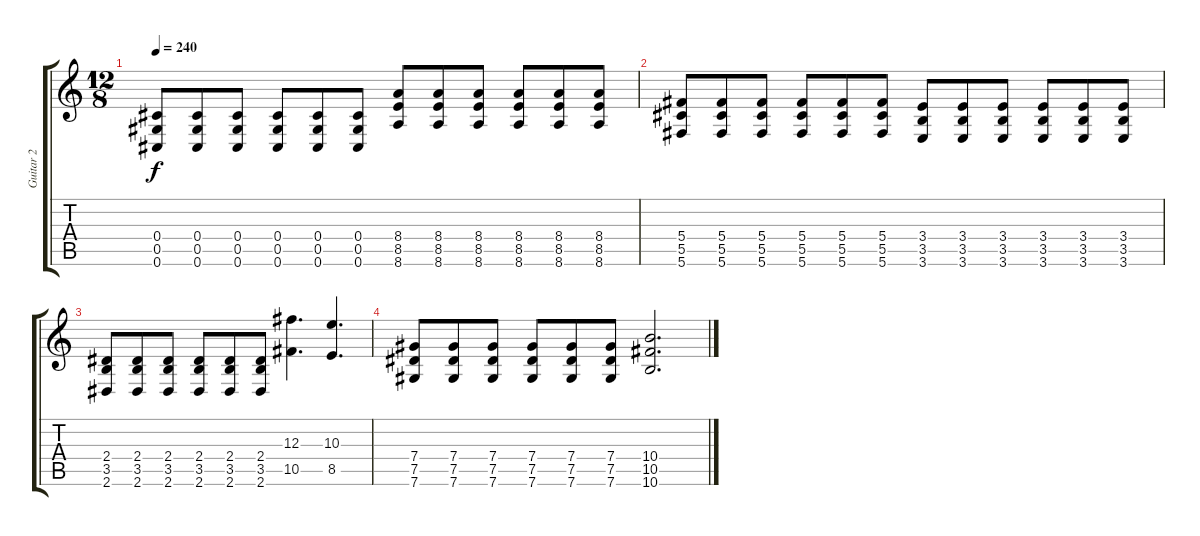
\track ("Guitar 2" "Guitar 2") {instrument distortionguitar}
\staff {score tabs}
\tuning (Eb4 Bb3 Gb3 Db3 Ab2 Db2) {hide}
\ts (12 8)
\tempo 240
\clef g2
\ks c
(0.4 0.5 0.6).8{dy f} (0.4 0.5 0.6).8 (0.4 0.5 0.6).8 (0.4 0.5 0.6).8 (0.4 0.5 0.6).8 (0.4 0.5 0.6).8 (8.4 8.5 8.6).8 (8.4 8.5 8.6).8 (8.4 8.5 8.6).8 (8.4 8.5 8.6).8 (8.4 8.5 8.6).8 (8.4 8.5 8.6).8 |
(5.4 5.5 5.6).8 (5.4 5.5 5.6).8 (5.4 5.5 5.6).8 (5.4 5.5 5.6).8 (5.4 5.5 5.6).8 (5.4 5.5 5.6).8 (3.4 3.5 3.6).8 (3.4 3.5 3.6).8 (3.4 3.5 3.6).8 (3.4 3.5 3.6).8 (3.4 3.5 3.6).8 (3.4 3.5 3.6).8 |
(2.4 3.5 2.6).8 (2.4 3.5 2.6).8 (2.4 3.5 2.6).8 (2.4 3.5 2.6).8 (2.4 3.5 2.6).8 (2.4 3.5 2.6).8 (12.3 10.5).4{d} (10.3 8.5).4{d} |
(7.4 7.5 7.6).8 (7.4 7.5 7.6).8 (7.4 7.5 7.6).8 (7.4 7.5 7.6).8 (7.4 7.5 7.6).8 (7.4 7.5 7.6).8 (10.4 10.5 10.6).2{d}
